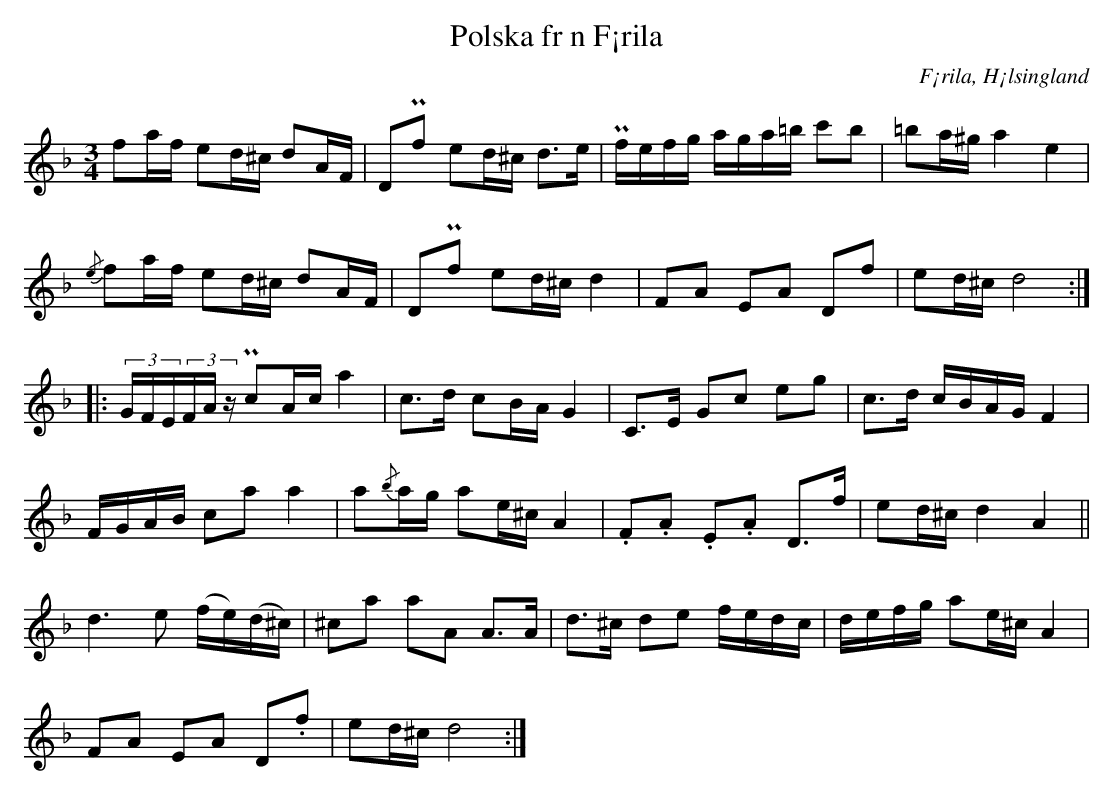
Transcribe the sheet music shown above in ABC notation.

X:1
T: Polska fr n F¡rila
O: F¡rila, H¡lsingland
M: 3/4
L: 1/16
K: Dm
f2af e2d^c d2AF | D2Pf2 e2d^c d2>e2 | Pfefg aga=b c'2b2 | =b2a^g a4 e4 |
{/e}f2af e2d^c d2AF | D2Pf2 e2d^c d4 | F2A2 E2A2 D2f2 | e2d^c d8 ::
(3GFE(3FAz Pc2Ac a4 | c2>d2 c2BA G4 | C2>E2 G2c2 e2g2 | c2>d2 cBAG F4 |
FGAB c2a2 a4 | a2{/b}ag a2e^c A4 | .F2.A2 .E2.A2 D2>f2 | e2d^c d4 A4 ||
d6e2 (fe)(d^c) | ^c2a2 a2A2 A2>A2 | d2>^c2 d2e2 fedc | defg a2e^c A4 |
F2A2 E2A2 D2.f2 | e2d^c d8 :|
